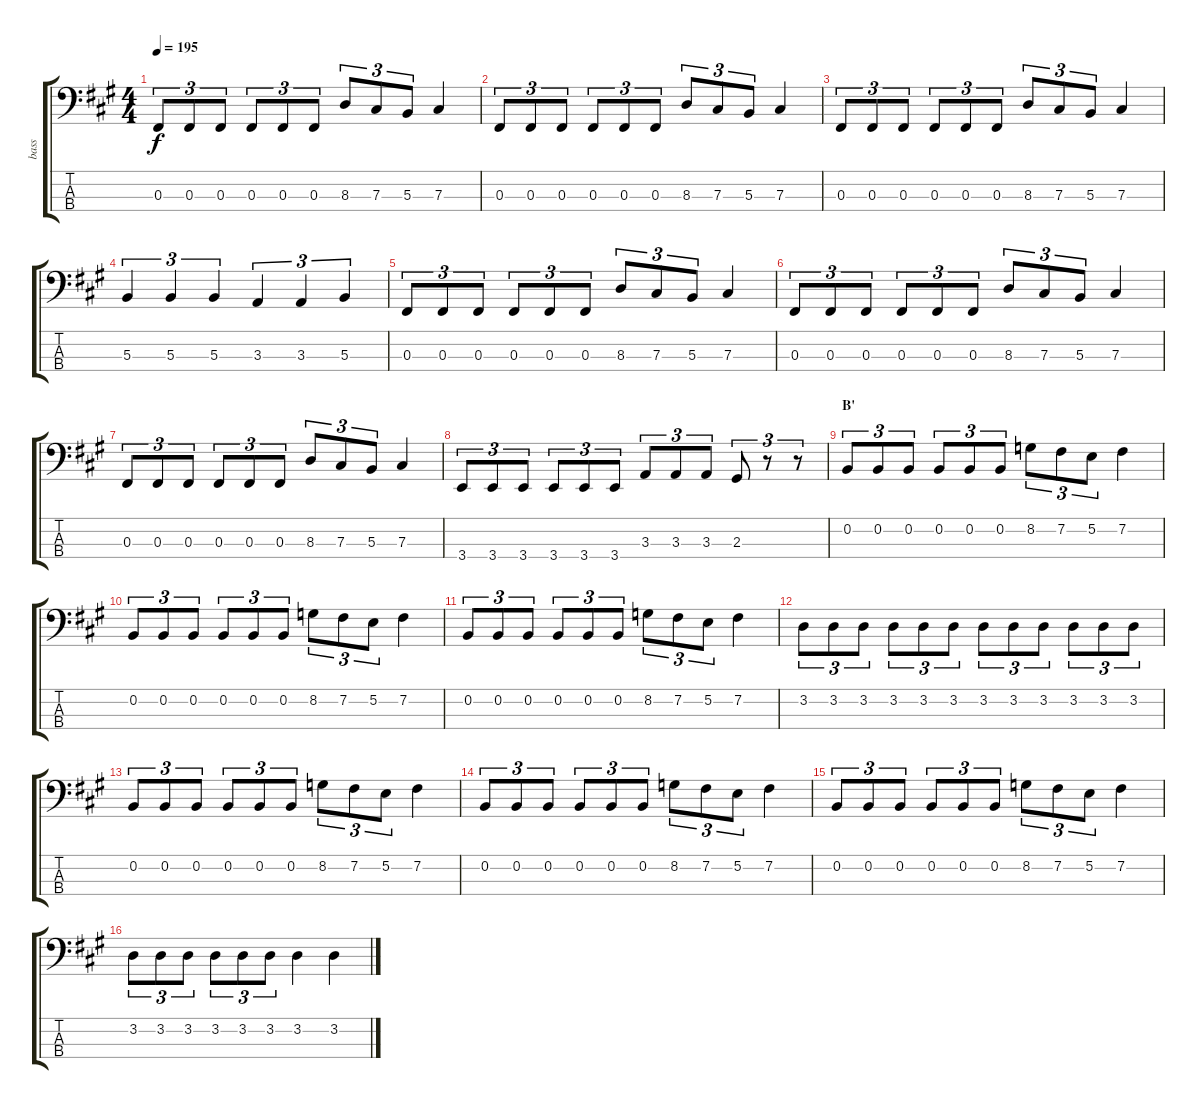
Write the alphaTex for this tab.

\track ("bass" "bass") {instrument electricbasspick}
\staff {score tabs}
\tuning (E2 B1 Gb1 Db1) {hide}
\ts (4 4)
\tempo 195
\clef f4
\ks a
0.3.8{tu (3 2) dy f} 0.3.8{tu (3 2)} 0.3.8{tu (3 2)} 0.3.8{tu (3 2)} 0.3.8{tu (3 2)} 0.3.8{tu (3 2)} 8.3.8{tu (3 2)} 7.3.8{tu (3 2)} 5.3.8{tu (3 2)} 7.3.4 |
0.3.8{tu (3 2)} 0.3.8{tu (3 2)} 0.3.8{tu (3 2)} 0.3.8{tu (3 2)} 0.3.8{tu (3 2)} 0.3.8{tu (3 2)} 8.3.8{tu (3 2)} 7.3.8{tu (3 2)} 5.3.8{tu (3 2)} 7.3.4 |
0.3.8{tu (3 2)} 0.3.8{tu (3 2)} 0.3.8{tu (3 2)} 0.3.8{tu (3 2)} 0.3.8{tu (3 2)} 0.3.8{tu (3 2)} 8.3.8{tu (3 2)} 7.3.8{tu (3 2)} 5.3.8{tu (3 2)} 7.3.4 |
5.3.4{tu (3 2)} 5.3.4{tu (3 2)} 5.3.4{tu (3 2)} 3.3.4{tu (3 2)} 3.3.4{tu (3 2)} 5.3.4{tu (3 2)} |
0.3.8{tu (3 2)} 0.3.8{tu (3 2)} 0.3.8{tu (3 2)} 0.3.8{tu (3 2)} 0.3.8{tu (3 2)} 0.3.8{tu (3 2)} 8.3.8{tu (3 2)} 7.3.8{tu (3 2)} 5.3.8{tu (3 2)} 7.3.4 |
0.3.8{tu (3 2)} 0.3.8{tu (3 2)} 0.3.8{tu (3 2)} 0.3.8{tu (3 2)} 0.3.8{tu (3 2)} 0.3.8{tu (3 2)} 8.3.8{tu (3 2)} 7.3.8{tu (3 2)} 5.3.8{tu (3 2)} 7.3.4 |
0.3.8{tu (3 2)} 0.3.8{tu (3 2)} 0.3.8{tu (3 2)} 0.3.8{tu (3 2)} 0.3.8{tu (3 2)} 0.3.8{tu (3 2)} 8.3.8{tu (3 2)} 7.3.8{tu (3 2)} 5.3.8{tu (3 2)} 7.3.4 |
3.4.8{tu (3 2)} 3.4.8{tu (3 2)} 3.4.8{tu (3 2)} 3.4.8{tu (3 2)} 3.4.8{tu (3 2)} 3.4.8{tu (3 2)} 3.3.8{tu (3 2)} 3.3.8{tu (3 2)} 3.3.8{tu (3 2)} 2.3.8{tu (3 2)} r.8{tu (3 2)} r.8{tu (3 2)} |
\section ("" "B'")
0.2.8{tu (3 2)} 0.2.8{tu (3 2)} 0.2.8{tu (3 2)} 0.2.8{tu (3 2)} 0.2.8{tu (3 2)} 0.2.8{tu (3 2)} 8.2.8{tu (3 2)} 7.2.8{tu (3 2)} 5.2.8{tu (3 2)} 7.2.4 |
0.2.8{tu (3 2)} 0.2.8{tu (3 2)} 0.2.8{tu (3 2)} 0.2.8{tu (3 2)} 0.2.8{tu (3 2)} 0.2.8{tu (3 2)} 8.2.8{tu (3 2)} 7.2.8{tu (3 2)} 5.2.8{tu (3 2)} 7.2.4 |
0.2.8{tu (3 2)} 0.2.8{tu (3 2)} 0.2.8{tu (3 2)} 0.2.8{tu (3 2)} 0.2.8{tu (3 2)} 0.2.8{tu (3 2)} 8.2.8{tu (3 2)} 7.2.8{tu (3 2)} 5.2.8{tu (3 2)} 7.2.4 |
3.2.8{tu (3 2)} 3.2.8{tu (3 2)} 3.2.8{tu (3 2)} 3.2.8{tu (3 2)} 3.2.8{tu (3 2)} 3.2.8{tu (3 2)} 3.2.8{tu (3 2)} 3.2.8{tu (3 2)} 3.2.8{tu (3 2)} 3.2.8{tu (3 2)} 3.2.8{tu (3 2)} 3.2.8{tu (3 2)} |
0.2.8{tu (3 2)} 0.2.8{tu (3 2)} 0.2.8{tu (3 2)} 0.2.8{tu (3 2)} 0.2.8{tu (3 2)} 0.2.8{tu (3 2)} 8.2.8{tu (3 2)} 7.2.8{tu (3 2)} 5.2.8{tu (3 2)} 7.2.4 |
0.2.8{tu (3 2)} 0.2.8{tu (3 2)} 0.2.8{tu (3 2)} 0.2.8{tu (3 2)} 0.2.8{tu (3 2)} 0.2.8{tu (3 2)} 8.2.8{tu (3 2)} 7.2.8{tu (3 2)} 5.2.8{tu (3 2)} 7.2.4 |
0.2.8{tu (3 2)} 0.2.8{tu (3 2)} 0.2.8{tu (3 2)} 0.2.8{tu (3 2)} 0.2.8{tu (3 2)} 0.2.8{tu (3 2)} 8.2.8{tu (3 2)} 7.2.8{tu (3 2)} 5.2.8{tu (3 2)} 7.2.4 |
3.2.8{tu (3 2)} 3.2.8{tu (3 2)} 3.2.8{tu (3 2)} 3.2.8{tu (3 2)} 3.2.8{tu (3 2)} 3.2.8{tu (3 2)} 3.2.4 3.2.4
